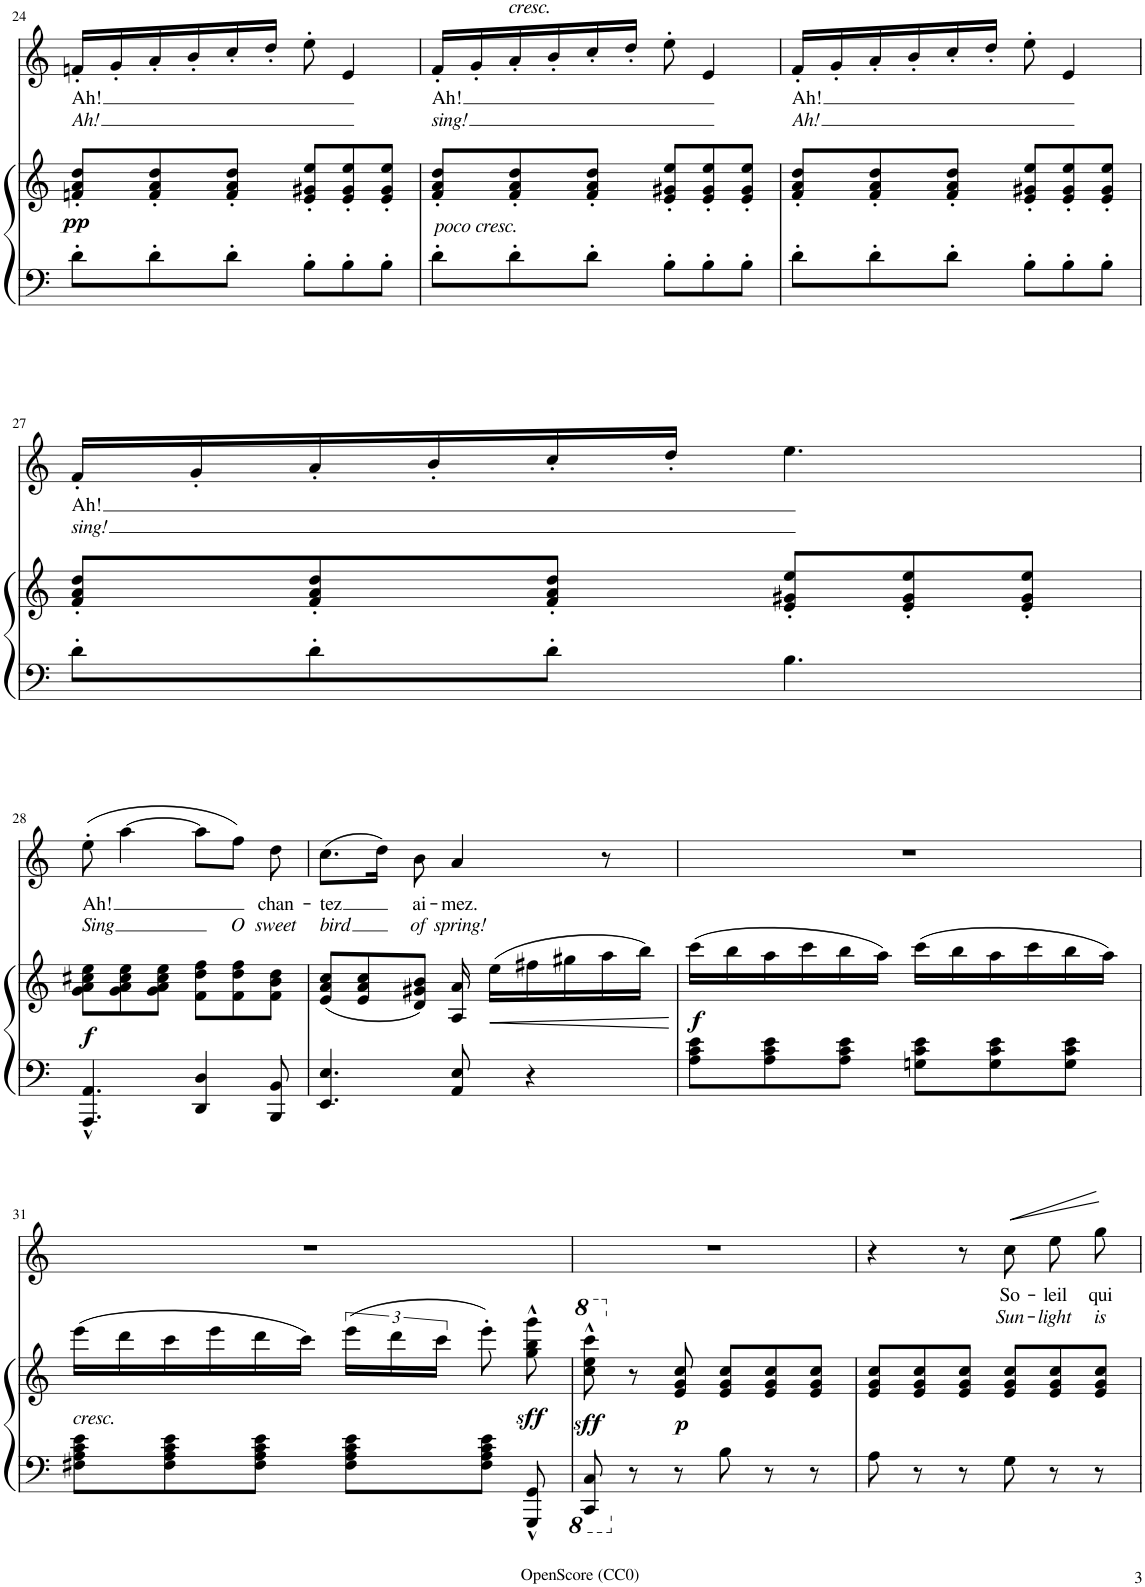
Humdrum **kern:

**kern	**kern	**dynam	**kern	**text	**text	**dynam
*part2	*part2	*part2	*part1	*part1	*part1	*part1
*staff3	*staff2	*staff2/3	*staff1	*staff1	*staff1	*staff1
*I"Piano	*	*	*I"Oboe	*	*	*
*I'Pno	*	*	*I'Ob	*	*	*
!!LO:PB:g=z
*clefF4	*clefG2	*	*clefG2	*	*	*
*k[]	*k[]	*	*k[]	*	*	*
*M6/8	*M6/8	*	*M6/8	*	*	*
=24	=24	=24	=24	=24	=24	=24
!	!	!LO:DY:b	!	!LO:LY:b	!LO:LY:b	!
8d'\L	8fn/' 8a/' 8dd/'L	pp	16fn'/LL	Ah!	Ah!	.
.	.	.	16g'/	.	.	.
8d'\	8f/' 8a/' 8dd/'	.	16a'/	.	.	.
.	.	.	16b'/	.	.	.
8d'\J	8f/' 8a/' 8dd/'J	.	16cc'/	.	.	.
.	.	.	16dd'/JJ	.	.	.
8B'\L	8e/' 8g#X/' 8ee/'L	.	8ee'\	.	.	.
8B'\	8e/' 8g#/' 8ee/'	.	4e/	.	.	.
8B'\J	8e/' 8g#/' 8ee/'J	.	.	.	.	.
=25	=25	=25	=25	=25	=25	=25
!	!LO:TX:b:i:t=poco cresc.	!	!	!	!	!
!	!	!	!	!LO:LY:b	!LO:LY:b	!
8d'\L	8f/' 8a/' 8dd/'L	.	16f'/LL	Ah!	sing!	.
.	.	.	16g'/	.	.	.
!	!	!	!LO:TX:a:i:t=cresc.	!	!	!
8d'\	8f/' 8a/' 8dd/'	.	16a'/	.	.	.
.	.	.	16b'/	.	.	.
8d'\J	8f/' 8a/' 8dd/'J	.	16cc'/	.	.	.
.	.	.	16dd'/JJ	.	.	.
8B'\L	8e/' 8g#X/' 8ee/'L	.	8ee'\	.	.	.
8B'\	8e/' 8g#/' 8ee/'	.	4e/	.	.	.
8B'\J	8e/' 8g#/' 8ee/'J	.	.	.	.	.
=26	=26	=26	=26	=26	=26	=26
!	!	!	!	!LO:LY:b	!LO:LY:b	!
8d'\L	8f/' 8a/' 8dd/'L	.	16f'/LL	Ah!	Ah!	.
.	.	.	16g'/	.	.	.
8d'\	8f/' 8a/' 8dd/'	.	16a'/	.	.	.
.	.	.	16b'/	.	.	.
8d'\J	8f/' 8a/' 8dd/'J	.	16cc'/	.	.	.
.	.	.	16dd'/JJ	.	.	.
8B'\L	8e/' 8g#X/' 8ee/'L	.	8ee'\	.	.	.
8B'\	8e/' 8g#/' 8ee/'	.	4e/	.	.	.
8B'\J	8e/' 8g#/' 8ee/'J	.	.	.	.	.
!!LO:LB:g=z
=27	=27	=27	=27	=27	=27	=27
!	!	!	!	!LO:LY:b	!LO:LY:b	!
8d'\L	8f/' 8a/' 8dd/'L	.	16f'/LL	Ah!	sing!	.
.	.	.	16g'/	.	.	.
8d'\	8f/' 8a/' 8dd/'	.	16a'/	.	.	.
.	.	.	16b'/	.	.	.
8d'\J	8f/' 8a/' 8dd/'J	.	16cc'/	.	.	.
.	.	.	16dd'/JJ	.	.	.
4.B\	8e/' 8g#X/' 8ee/'L	.	4.ee\	.	.	.
.	8e/' 8g#/' 8ee/'	.	.	.	.	.
.	8e/' 8g#/' 8ee/'J	.	.	.	.	.
!!LO:LB:g=z
=28	=28	=28	=28	=28	=28	=28
!	!	!LO:DY:b	!	!LO:LY:b	!LO:LY:b	!
4.AAA/^^ 4.AA/^^	8g\ 8a\ 8cc#X\ 8ee\L	f	(8ee'\	Ah!	Sing	.
.	8g\ 8a\ 8cc#\ 8ee\	.	[4aa\	.	.	.
.	8g\ 8a\ 8cc#\ 8ee\J	.	.	.	.	.
4DD/ 4D/	8f\ 8dd\ 8ff\L	.	8aa\L]	.	.	.
!	!	!	!	!	!LO:LY:b	!
.	8f\ 8dd\ 8ff\	.	8ff\J)	.	O	.
!	!	!	!	!LO:LY:b	!LO:LY:b	!
8BBB/ 8BB/	8f\ 8b\ 8dd\J	.	8dd\	chan-	sweet	.
=29	=29	=29	=29	=29	=29	=29
!	!	!	!	!LO:LY:b	!LO:LY:b	!
4.EE/ 4.E/	(8e/ 8a/ 8cc/L	.	(8.cc\L	-tez	bird	.
.	8e/ 8a/ 8cc/	.	.	.	.	.
.	.	.	16dd\Jk)	.	.	.
!	!	!	!	!LO:LY:b	!LO:LY:b	!
.	8d/ 8g#X/ 8b/J)	.	8b\	ai-	of	.
!	!	!	!	!LO:LY:b	!LO:LY:b	!
8AA/ 8E/	16A/ 16a/	.	4a/	-mez.	spring!	.
!	!	!LO:HP:b	!	!	!	!
.	(16ee\LL	<	.	.	.	.
4r	16ff#X\	.	.	.	.	.
.	16gg#X\	.	.	.	.	.
.	16aa\	.	8r	.	.	.
.	16bb\JJ)	.	.	.	.	.
.	.	[	.	.	.	.
=30	=30	=30	=30	=30	=30	=30
!	!	!LO:DY:b	!	!	!	!
8A\ 8c\ 8e\L	(16ccc\LL	f	2.r	.	.	.
.	16bb\	.	.	.	.	.
8A\ 8c\ 8e\	16aa\	.	.	.	.	.
.	16ccc\	.	.	.	.	.
8A\ 8c\ 8e\J	16bb\	.	.	.	.	.
.	16aa\JJ)	.	.	.	.	.
8Gn\ 8c\ 8e\L	(16ccc\LL	.	.	.	.	.
.	16bb\	.	.	.	.	.
8G\ 8c\ 8e\	16aa\	.	.	.	.	.
.	16ccc\	.	.	.	.	.
8G\ 8c\ 8e\J	16bb\	.	.	.	.	.
.	16aa\JJ)	.	.	.	.	.
!!LO:LB:g=z
=31	=31	=31	=31	=31	=31	=31
!	!LO:TX:b:i:t=cresc.	!	!	!	!	!
8F#X\ 8A\ 8c\ 8e\L	(16eee\LL	.	2.r	.	.	.
.	16ddd\	.	.	.	.	.
8F#\ 8A\ 8c\ 8e\	16ccc\	.	.	.	.	.
.	16eee\	.	.	.	.	.
8F#\ 8A\ 8c\ 8e\J	16ddd\	.	.	.	.	.
.	16ccc\JJ)	.	.	.	.	.
8F#\ 8A\ 8c\ 8e\L	(24eee\LL	.	.	.	.	.
.	24ddd\	.	.	.	.	.
.	24ccc\JJ	.	.	.	.	.
8F#\ 8A\ 8c\ 8e\J	8eee'\)	.	.	.	.	.
!	!	!LO:DY:b	!	!	!	!
8GGG/^^ 8GG/^^	8gg\^^ 8bb\^^ 8ggg\^^	other-dynamics	.	.	.	.
=32	=32	=32	=32	=32	=32	=32
*8ba	*	*	*	*	*	*
*	*8va	*	*	*	*	*
!	!	!LO:DY:b	!	!	!	!
8CCC/ 8CC/	8ccc\^^ 8eee\^^ 8cccc\^^	other-dynamics	2.r	.	.	.
*X8ba	*	*	*	*	*	*
*	*X8va	*	*	*	*	*
8r	8r	.	.	.	.	.
!	!	!LO:DY:b	!	!	!	!
8r	8e/ 8g/ 8cc/	p	.	.	.	.
8B\	8e/ 8g/ 8cc/L	.	.	.	.	.
8r	8e/ 8g/ 8cc/	.	.	.	.	.
8r	8e/ 8g/ 8cc/J	.	.	.	.	.
=33	=33	=33	=33	=33	=33	=33
8A\	8e/ 8g/ 8cc/L	.	4r	.	.	.
8r	8e/ 8g/ 8cc/	.	.	.	.	.
8r	8e/ 8g/ 8cc/J	.	8r	.	.	.
!	!	!	!	!LO:LY:b	!LO:LY:b	!LO:HP:b
8G\	8e/ 8g/ 8cc/L	.	8cc\	So-	Sun-	<
!	!	!	!	!LO:LY:b	!LO:LY:b	!
8r	8e/ 8g/ 8cc/	.	8ee\	-leil	-light	.
!	!	!	!	!LO:LY:b	!LO:LY:b	!
8r	8e/ 8g/ 8cc/J	.	8gg\	qui	is	.
.	.	.	.	.	.	[
=	=	=	=	=	=	=
*-	*-	*-	*-	*-	*-	*-
